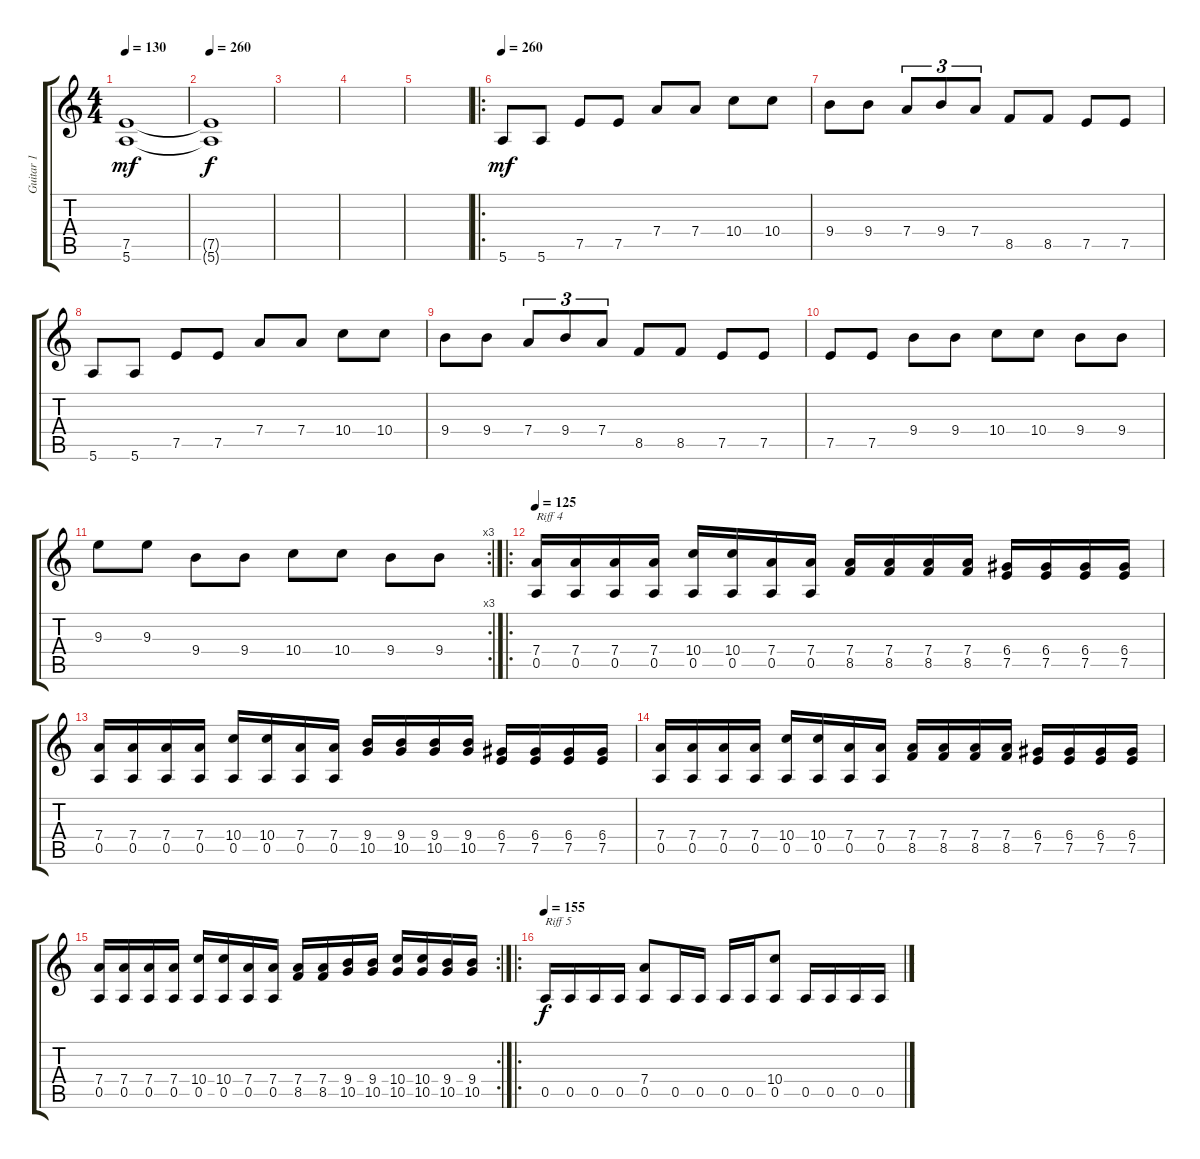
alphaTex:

\track ("Guitar 1" "Guitar 1") {instrument distortionguitar}
\staff {score tabs}
\tuning (E4 B3 G3 D3 A2 E2) {hide}
\ts (4 4)
\tempo 130
\clef g2
\ks c
(7.5 5.6).1{dy mf} |
\tempo 260
(7.5{t} 5.6{t}).1{dy f} |
|
|
|
\ro
\tempo 260
5.6.8{dy mf} 5.6.8 7.5.8 7.5.8 7.4.8 7.4.8 10.4.8 10.4.8 |
9.4.8 9.4.8 7.4.8{tu (3 2)} 9.4.8{tu (3 2)} 7.4.8{tu (3 2)} 8.5.8 8.5.8 7.5.8 7.5.8 |
5.6.8 5.6.8 7.5.8 7.5.8 7.4.8 7.4.8 10.4.8 10.4.8 |
9.4.8 9.4.8 7.4.8{tu (3 2)} 9.4.8{tu (3 2)} 7.4.8{tu (3 2)} 8.5.8 8.5.8 7.5.8 7.5.8 |
7.5.8 7.5.8 9.4.8 9.4.8 10.4.8 10.4.8 9.4.8 9.4.8 |
\rc 3
9.3.8 9.3.8 9.4.8 9.4.8 10.4.8 10.4.8 9.4.8 9.4.8 |
\ro
\tempo 125
(7.4 0.5).16{txt "Riff 4"} (7.4 0.5).16 (7.4 0.5).16 (7.4 0.5).16 (10.4 0.5).16 (10.4 0.5).16 (7.4 0.5).16 (7.4 0.5).16 (7.4 8.5).16 (7.4 8.5).16 (7.4 8.5).16 (7.4 8.5).16 (6.4 7.5).16 (6.4 7.5).16 (6.4 7.5).16 (6.4 7.5).16 |
(7.4 0.5).16 (7.4 0.5).16 (7.4 0.5).16 (7.4 0.5).16 (10.4 0.5).16 (10.4 0.5).16 (7.4 0.5).16 (7.4 0.5).16 (9.4 10.5).16 (9.4 10.5).16 (9.4 10.5).16 (9.4 10.5).16 (6.4 7.5).16 (6.4 7.5).16 (6.4 7.5).16 (6.4 7.5).16 |
(7.4 0.5).16 (7.4 0.5).16 (7.4 0.5).16 (7.4 0.5).16 (10.4 0.5).16 (10.4 0.5).16 (7.4 0.5).16 (7.4 0.5).16 (7.4 8.5).16 (7.4 8.5).16 (7.4 8.5).16 (7.4 8.5).16 (6.4 7.5).16 (6.4 7.5).16 (6.4 7.5).16 (6.4 7.5).16 |
\rc 2
(7.4 0.5).16 (7.4 0.5).16 (7.4 0.5).16 (7.4 0.5).16 (10.4 0.5).16 (10.4 0.5).16 (7.4 0.5).16 (7.4 0.5).16 (7.4 8.5).16 (7.4 8.5).16 (9.4 10.5).16 (9.4 10.5).16 (10.4 10.5).16 (10.4 10.5).16 (9.4 10.5).16 (9.4 10.5).16 |
\ro
\tempo 155
0.5.16{txt "Riff 5" dy f} 0.5.16 0.5.16 0.5.16 (7.4 0.5).8 0.5.16 0.5.16 0.5.16 0.5.16 (10.4 0.5).8 0.5.16 0.5.16 0.5.16 0.5.16
